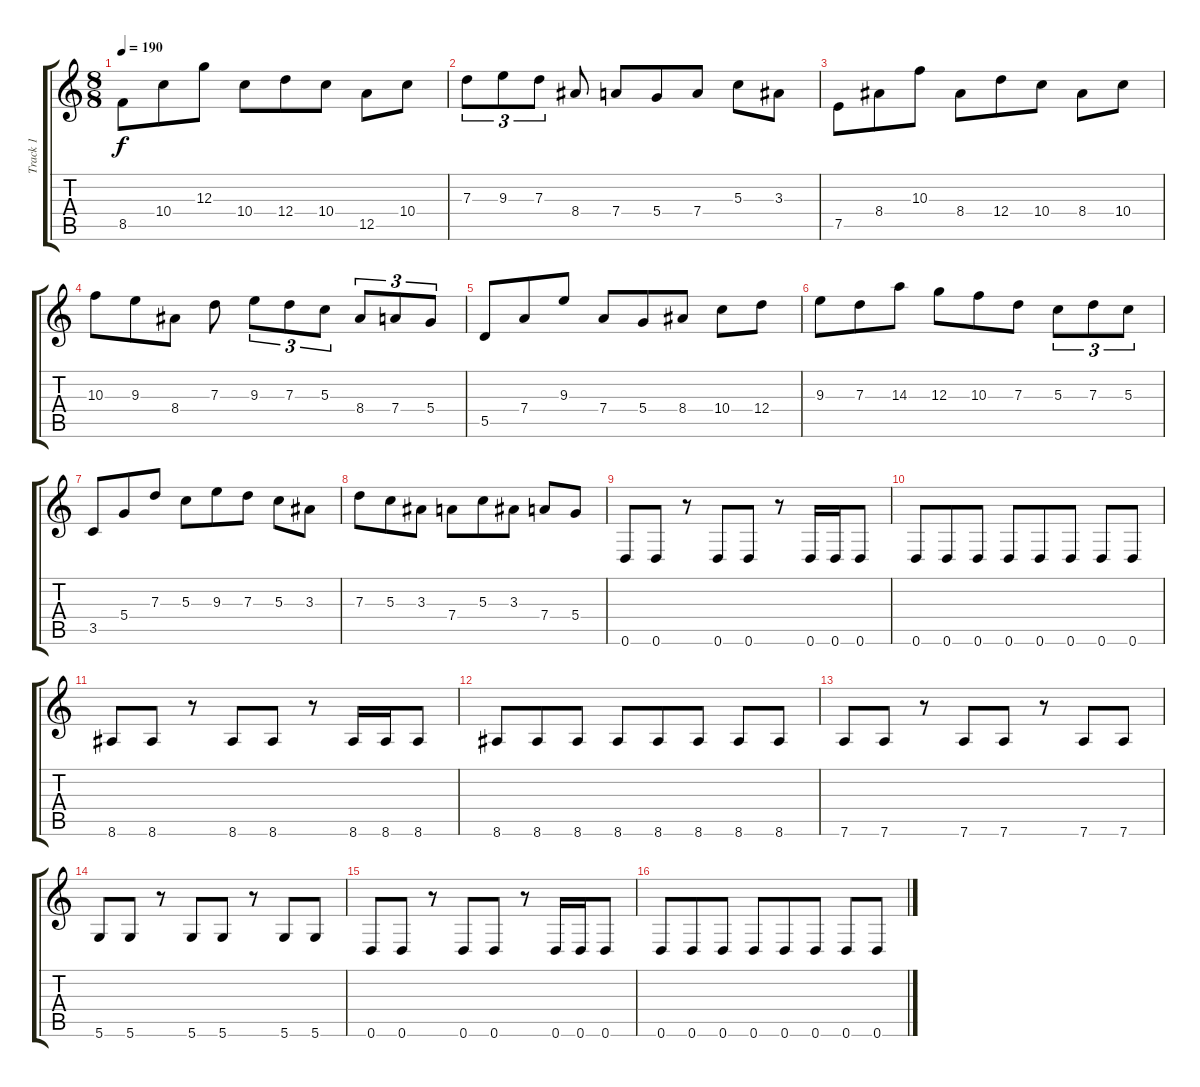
\track ("Track 1" "Track 1") {instrument distortionguitar}
\staff {score tabs}
\tuning (E4 B3 G3 D3 A2 D2) {hide}
\ts (8 8)
\tempo 190
\clef g2
\ks c
8.5.8{dy f} 10.4.8 12.3.8 10.4.8 12.4.8 10.4.8 12.5.8 10.4.8 |
7.3.8{tu (3 2)} 9.3.8{tu (3 2)} 7.3.8{tu (3 2)} 8.4.8 7.4.8 5.4.8 7.4.8 5.3.8 3.3.8 |
7.5.8 8.4.8 10.3.8 8.4.8 12.4.8 10.4.8 8.4.8 10.4.8 |
10.3.8 9.3.8 8.4.8 7.3.8 9.3.8{tu (3 2)} 7.3.8{tu (3 2)} 5.3.8{tu (3 2)} 8.4.8{tu (3 2)} 7.4.8{tu (3 2)} 5.4.8{tu (3 2)} |
5.5.8 7.4.8 9.3.8 7.4.8 5.4.8 8.4.8 10.4.8 12.4.8 |
9.3.8 7.3.8 14.3.8 12.3.8 10.3.8 7.3.8 5.3.8{tu (3 2)} 7.3.8{tu (3 2)} 5.3.8{tu (3 2)} |
3.5.8 5.4.8 7.3.8 5.3.8 9.3.8 7.3.8 5.3.8 3.3.8 |
7.3.8 5.3.8 3.3.8 7.4.8 5.3.8 3.3.8 7.4.8 5.4.8 |
0.6.8 0.6.8 r.8 0.6.8 0.6.8 r.8 0.6.16 0.6.16 0.6.8 |
0.6.8 0.6.8 0.6.8 0.6.8 0.6.8 0.6.8 0.6.8 0.6.8 |
8.6.8 8.6.8 r.8 8.6.8 8.6.8 r.8 8.6.16 8.6.16 8.6.8 |
8.6.8 8.6.8 8.6.8 8.6.8 8.6.8 8.6.8 8.6.8 8.6.8 |
7.6.8 7.6.8 r.8 7.6.8 7.6.8 r.8 7.6.8 7.6.8 |
5.6.8 5.6.8 r.8 5.6.8 5.6.8 r.8 5.6.8 5.6.8 |
0.6.8 0.6.8 r.8 0.6.8 0.6.8 r.8 0.6.16 0.6.16 0.6.8 |
0.6.8 0.6.8 0.6.8 0.6.8 0.6.8 0.6.8 0.6.8 0.6.8
